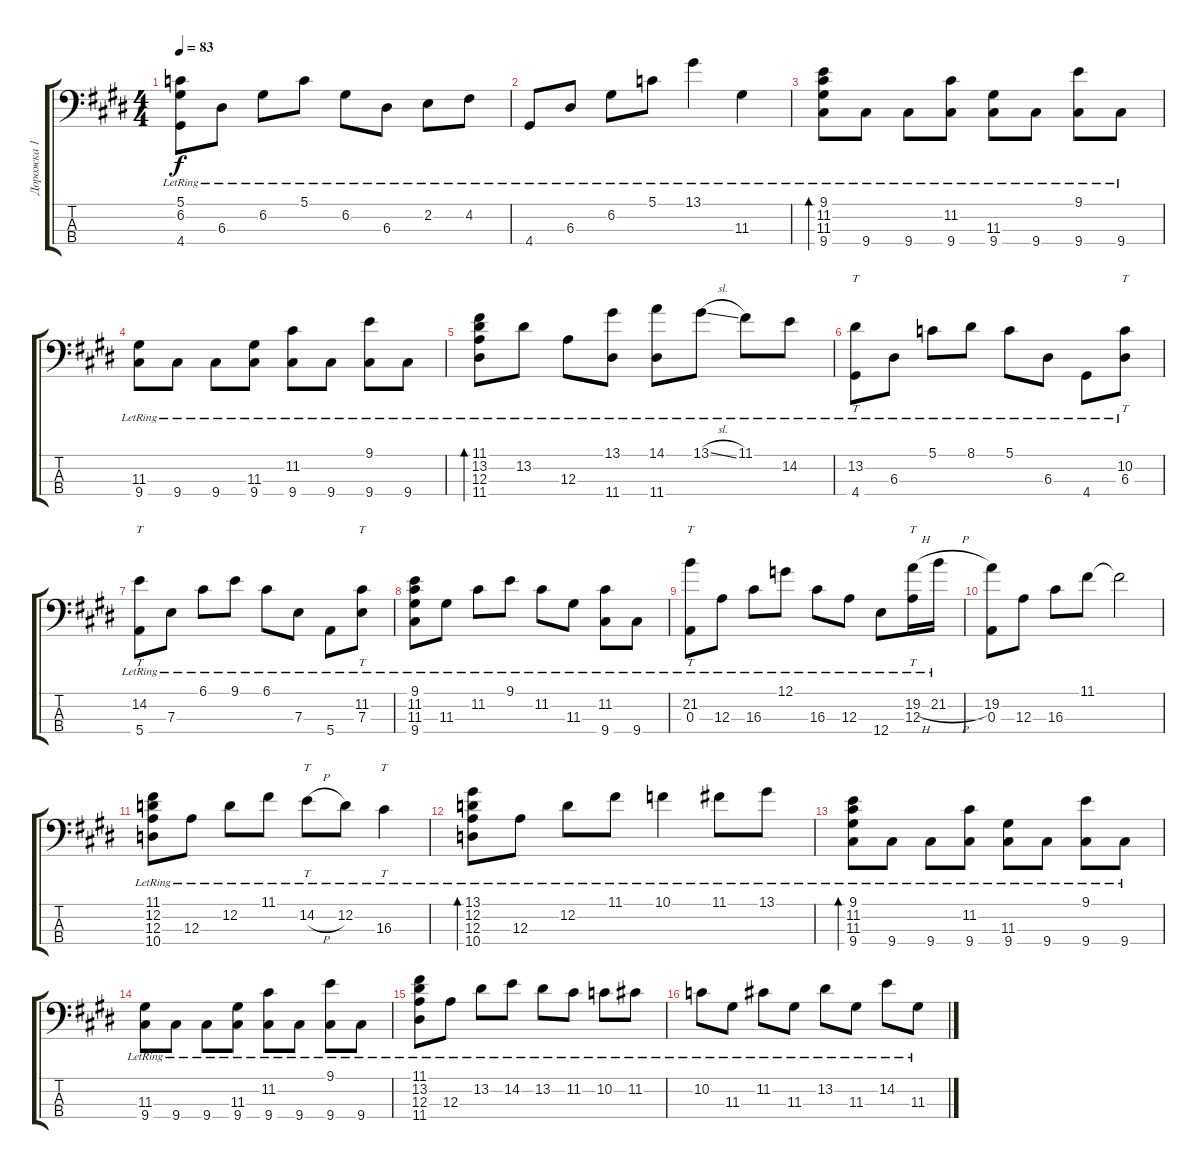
\track ("Дорожка 1" "Дорожка 1") {instrument electricbassfinger}
\staff {score tabs}
\tuning (G2 D2 A1 E1) {hide}
\ts (4 4)
\tempo 83
\clef f4
\ks e
(5.1{lr} 6.2{lr} 4.4{lr}).8{dy f} 6.3{lr}.8 6.2{lr}.8 5.1{lr}.8 6.2{lr}.8 6.3{lr}.8 2.2{lr}.8 4.2{lr}.8 |
4.4{lr}.8 6.3{lr}.8 6.2{lr}.8 5.1{lr}.8 13.1{lr}.4 11.3{lr}.4 |
(9.1{lr} 11.2{lr} 11.3{lr} 9.4{lr}).8{bd 60} 9.4{lr}.8 9.4{lr}.8 (11.2{lr} 9.4{lr}).8 (11.3{lr} 9.4{lr}).8 9.4{lr}.8 (9.1{lr} 9.4{lr}).8 9.4{lr}.8 |
(11.3{lr} 9.4{lr}).8 9.4{lr}.8 9.4{lr}.8 (11.3{lr} 9.4{lr}).8 (11.2{lr} 9.4{lr}).8 9.4{lr}.8 (9.1{lr} 9.4{lr}).8 9.4{lr}.8 |
(11.1{lr} 13.2{lr} 12.3{lr} 11.4{lr}).8{bd 60} 13.2{lr}.8 12.3{lr}.8 (13.1{lr} 11.4{lr}).8 (14.1{lr} 11.4{lr}).8 13.1{sl lr}.8 11.1{lr}.8 14.2{lr}.8 |
(13.2{lr} 4.4{lr}).8{tt} 6.3{lr}.8 5.1{lr}.8 8.1{lr}.8 5.1{lr}.8 6.3{lr}.8 4.4{lr}.8 (10.2{lr} 6.3{lr}).8{tt} |
(14.2{lr} 5.4{lr}).8{tt} 7.3{lr}.8 6.1{lr}.8 9.1{lr}.8 6.1{lr}.8 7.3{lr}.8 5.4{lr}.8 (11.2{lr} 7.3{lr}).8{tt} |
(9.1{lr} 11.2{lr} 11.3{lr} 9.4{lr}).8 11.3{lr}.8 11.2{lr}.8 9.1{lr}.8 11.2{lr}.8 11.3{lr}.8 (11.2{lr} 9.4{lr}).8 9.4{lr}.8 |
(21.2{lr} 0.3{lr}).8{tt} 12.3{lr}.8 16.3{lr}.8 12.1{lr}.8 16.3{lr}.8 12.3{lr}.8 12.4{lr}.8 (19.2{h lr} 12.3{lr}).16{tt} 21.2{h lr}.16 |
(19.2 0.3).8 12.3.8 16.3.8 11.1.8 11.1{t}.2 |
(11.1{lr} 12.2{lr} 12.3{lr} 10.4{lr}).8 12.3{lr}.8 12.2{lr}.8 11.1{lr}.8 14.2{h lr}.8{tt} 12.2{lr}.8 16.3{lr}.4{tt} |
(13.1{lr} 12.2{lr} 12.3{lr} 10.4{lr}).8{bd 60} 12.3{lr}.8 12.2{lr}.8 11.1{lr}.8 10.1{lr}.4 11.1{lr}.8 13.1{lr}.8 |
(9.1{lr} 11.2{lr} 11.3{lr} 9.4{lr}).8{bd 60} 9.4{lr}.8 9.4{lr}.8 (11.2{lr} 9.4{lr}).8 (11.3{lr} 9.4{lr}).8 9.4{lr}.8 (9.1{lr} 9.4{lr}).8 9.4{lr}.8 |
(11.3{lr} 9.4{lr}).8 9.4{lr}.8 9.4{lr}.8 (11.3{lr} 9.4{lr}).8 (11.2{lr} 9.4{lr}).8 9.4{lr}.8 (9.1{lr} 9.4{lr}).8 9.4{lr}.8 |
(11.1{lr} 13.2{lr} 12.3{lr} 11.4{lr}).8 12.3{lr}.8 13.2{lr}.8 14.2{lr}.8 13.2{lr}.8 11.2{lr}.8 10.2{lr}.8 11.2{lr}.8 |
10.2{lr}.8 11.3{lr}.8 11.2{lr}.8 11.3{lr}.8 13.2{lr}.8 11.3{lr}.8 14.2{lr}.8 11.3{lr}.8
